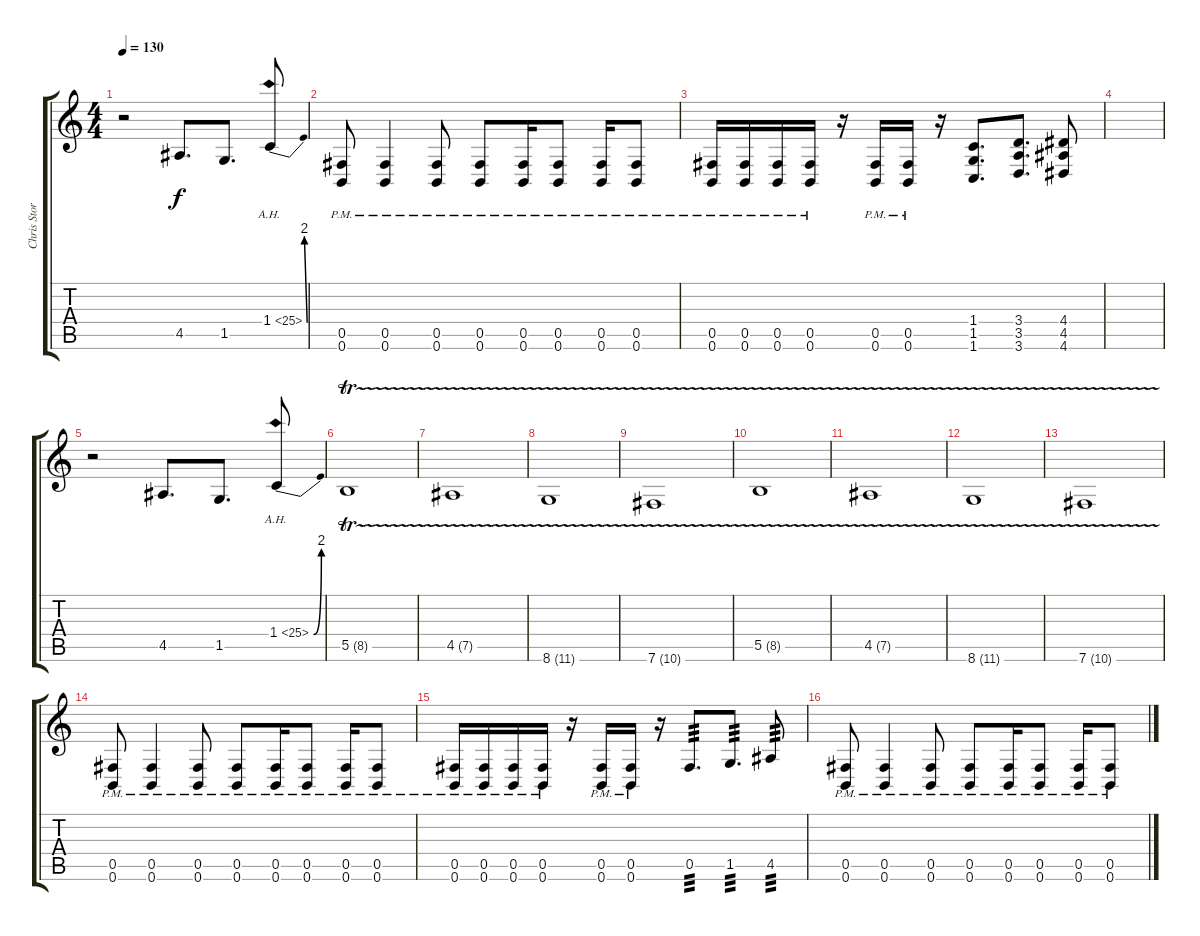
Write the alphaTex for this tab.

\track ("Chris Storey" "Chris Stor") {instrument overdrivenguitar}
\staff {score tabs}
\tuning (Db4 Ab3 E3 B2 Gb2 B1) {hide}
\ts (4 4)
\tempo 130
\clef g2
\ks c
r.2{dy f} 4.5.8{d} 1.5.8{d} 1.4{be (bend 0 0 60 8) ah 24}.8 |
(0.5{pm} 0.6{pm}).8 (0.5{pm} 0.6{pm}).4 (0.5{pm} 0.6{pm}).8 (0.5{pm} 0.6{pm}).8 (0.5{pm} 0.6{pm}).16 (0.5{pm} 0.6{pm}).8 (0.5{pm} 0.6{pm}).16 (0.5{pm} 0.6{pm}).8 |
(0.5{pm} 0.6{pm}).16 (0.5{pm} 0.6{pm}).16 (0.5{pm} 0.6{pm}).16 (0.5{pm} 0.6{pm}).16 r.16 (0.5{pm} 0.6{pm}).16 (0.5{pm} 0.6{pm}).16 r.16 (1.4 1.5 1.6).8{d} (3.4 3.5 3.6).8{d} (4.4 4.5 4.6).8 |
|
r.2 4.5.8{d} 1.5.8{d} 1.4{be (bend 0 0 60 8) ah 24}.8 |
5.5{tr (8 32)}.1 |
4.5{tr (7 32)}.1 |
8.6{tr (11 32)}.1 |
7.6{tr (10 32)}.1 |
5.5{tr (8 32)}.1 |
4.5{tr (7 32)}.1 |
8.6{tr (11 32)}.1 |
7.6{tr (10 32)}.1 |
(0.5{pm} 0.6{pm}).8 (0.5{pm} 0.6{pm}).4 (0.5{pm} 0.6{pm}).8 (0.5{pm} 0.6{pm}).8 (0.5{pm} 0.6{pm}).16 (0.5{pm} 0.6{pm}).8 (0.5{pm} 0.6{pm}).16 (0.5{pm} 0.6{pm}).8 |
(0.5{pm} 0.6{pm}).16 (0.5{pm} 0.6{pm}).16 (0.5{pm} 0.6{pm}).16 (0.5{pm} 0.6{pm}).16 r.16 (0.5{pm} 0.6{pm}).16 (0.5{pm} 0.6{pm}).16 r.16 0.5.8{d tp 3} 1.5.8{d tp 3} 4.5.8{tp 3} |
(0.5{pm} 0.6{pm}).8 (0.5{pm} 0.6{pm}).4 (0.5{pm} 0.6{pm}).8 (0.5{pm} 0.6{pm}).8 (0.5{pm} 0.6{pm}).16 (0.5{pm} 0.6{pm}).8 (0.5{pm} 0.6{pm}).16 (0.5{pm} 0.6{pm}).8
